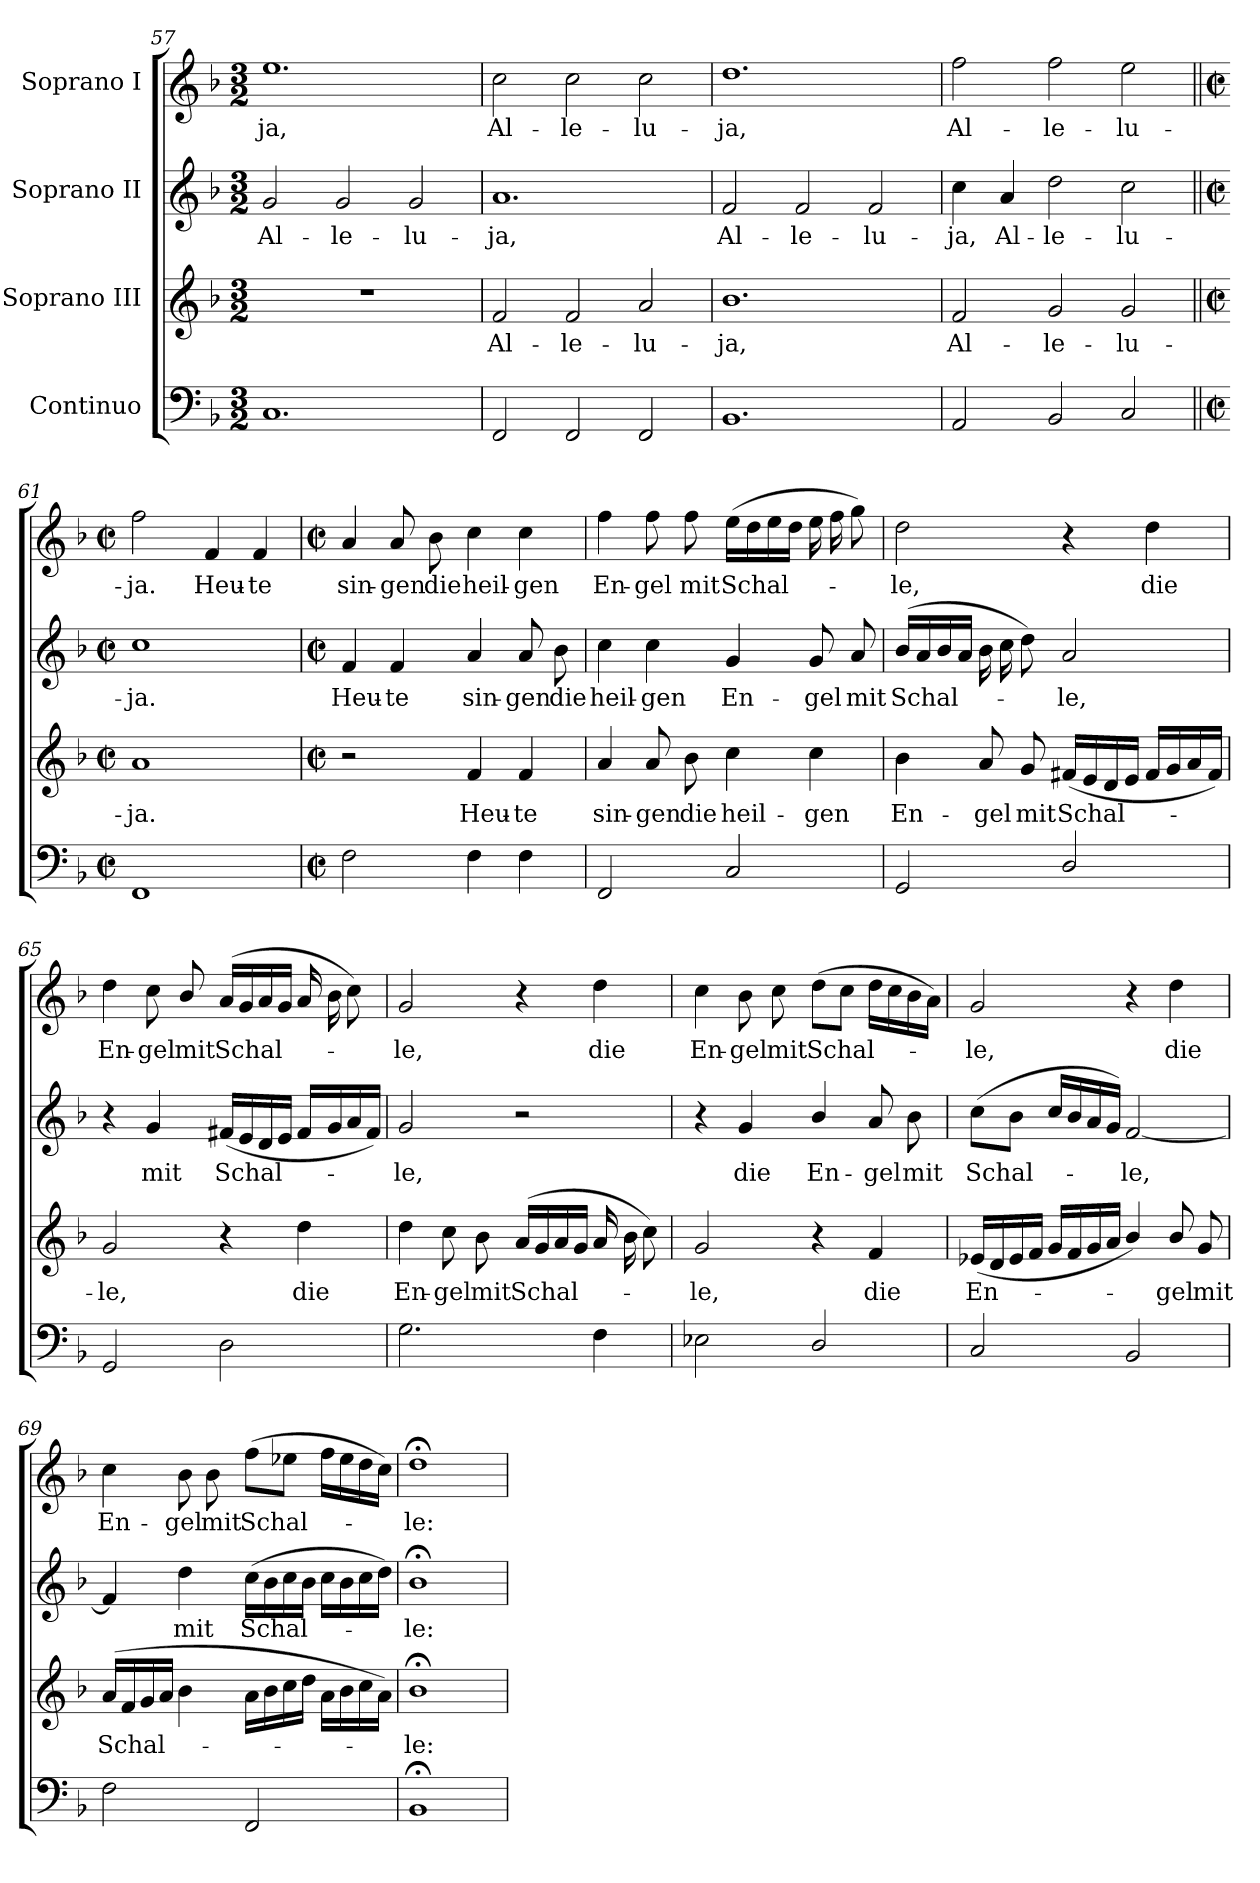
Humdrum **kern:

**kern	**kern	**text	**kern	**text	**kern	**text
*part4	*part3	*part3	*part2	*part2	*part1	*part1
*staff4	*staff3	*staff3	*staff2	*staff2	*staff1	*staff1
*I"Continuo	*I"Soprano III	*	*I"Soprano II	*	*I"Soprano I	*
*clefF4	*clefG2	*	*clefG2	*	*clefG2	*
*k[b-]	*k[b-]	*	*k[b-]	*	*k[b-]	*
*F:	*F:	*	*F:	*	*F:	*
*M3/2	*M3/2	*	*M3/2	*	*M3/2	*
=57	=57	=57	=57	=57	=57	=57
!	!LO:N:vis=1	!	!	!LO:LY:b	!	!LO:LY:b
1.C	1.r	.	2g	Al-	1.ee	-ja,
!	!	!	!	!LO:LY:b	!	!
.	.	.	2g	-le-	.	.
!	!	!	!	!LO:LY:b	!	!
.	.	.	2g	-lu-	.	.
=58	=58	=58	=58	=58	=58	=58
!	!	!LO:LY:b	!	!LO:LY:b	!	!LO:LY:b
2FF	2f	Al-	1.a	-ja,	2cc	Al-
!	!	!LO:LY:b	!	!	!	!LO:LY:b
2FF	2f	-le-	.	.	2cc	-le-
!	!	!LO:LY:b	!	!	!	!LO:LY:b
2FF	2a	-lu-	.	.	2cc	-lu-
=59	=59	=59	=59	=59	=59	=59
!	!	!LO:LY:b	!	!LO:LY:b	!	!LO:LY:b
1.BB-	1.b-	-ja,	2f	Al-	1.dd	-ja,
!	!	!	!	!LO:LY:b	!	!
.	.	.	2f	-le-	.	.
!	!	!	!	!LO:LY:b	!	!
.	.	.	2f	-lu-	.	.
=60	=60	=60	=60	=60	=60	=60
!	!	!LO:LY:b	!	!LO:LY:b	!	!LO:LY:b
2AA	2f	Al-	4cc	-ja,	2ff	Al-
!	!	!	!	!LO:LY:b	!	!
.	.	.	4a	Al-	.	.
!	!	!LO:LY:b	!	!LO:LY:b	!	!LO:LY:b
2BB-	2g	-le-	2dd	-le-	2ff	-le-
!	!	!LO:LY:b	!	!LO:LY:b	!	!LO:LY:b
2C	2g	-lu-	2cc	-lu-	2ee	-lu-
=61||	=61||	=61||	=61||	=61||	=61||	=61||
*M2/2	*M2/2	*	*M2/2	*	*M2/2	*
*met(c|)	*met(c|)	*	*met(c|)	*	*met(c|)	*
!	!	!LO:LY:b	!	!LO:LY:b	!	!LO:LY:b
1FF	1a	-ja.	1cc	-ja.	2ff	-ja.
!	!	!	!	!	!	!LO:LY:b
.	.	.	.	.	4f	Heu-
!	!	!	!	!	!	!LO:LY:b
.	.	.	.	.	4f	-te
!!LO:LB:g=z
=62	=62	=62	=62	=62	=62	=62
*M2/2	*M2/2	*	*M2/2	*	*M2/2	*
*met(c|)	*met(c|)	*	*met(c|)	*	*met(c|)	*
!	!	!	!	!LO:LY:b	!	!LO:LY:b
2F	2r	.	4f	Heu-	4a	sin-
!	!	!	!	!LO:LY:b	!	!LO:LY:b
.	.	.	4f	-te	8a	-gen
!	!	!	!	!	!	!LO:LY:b
.	.	.	.	.	8b-	die
!	!	!LO:LY:b	!	!LO:LY:b	!	!LO:LY:b
4F	4f	Heu-	4a	sin-	4cc	heil-
!	!	!LO:LY:b	!	!LO:LY:b	!	!LO:LY:b
4F	4f	-te	8a	-gen	4cc	-gen
!	!	!	!	!LO:LY:b	!	!
.	.	.	8b-	die	.	.
=63	=63	=63	=63	=63	=63	=63
!	!	!LO:LY:b	!	!LO:LY:b	!	!LO:LY:b
2FF	4a	sin-	4cc	heil-	4ff	En-
!	!	!LO:LY:b	!	!LO:LY:b	!	!LO:LY:b
.	8a	-gen	4cc	-gen	8ff	-gel
!	!	!LO:LY:b	!	!	!	!LO:LY:b
.	8b-	die	.	.	8ff	mit
!	!	!LO:LY:b	!	!LO:LY:b	!	!LO:LY:b
2C	4cc	heil-	4g	En-	(>16eeLL	Schal-
.	.	.	.	.	16dd	.
.	.	.	.	.	16ee	.
.	.	.	.	.	16ddJJ	.
!	!	!LO:LY:b	!	!LO:LY:b	!	!
.	4cc	-gen	8g	-gel	16eeLL	.
.	.	.	.	.	16ff	.
!	!	!	!	!LO:LY:b	!	!
.	.	.	8a	mit	8ggJ)	.
=64	=64	=64	=64	=64	=64	=64
!	!	!LO:LY:b	!	!LO:LY:b	!	!LO:LY:b
2GG	4b-	En-	(>16b-LL	Schal-	2dd	le,
.	.	.	16a	.	.	.
.	.	.	16b-	.	.	.
.	.	.	16aJJ	.	.	.
!	!	!LO:LY:b	!	!	!	!
.	8a	-gel	16b-LL	.	.	.
.	.	.	16cc	.	.	.
!	!	!LO:LY:b	!	!	!	!
.	8g	mit	8ddJ)	.	.	.
!	!	!LO:LY:b	!	!LO:LY:b	!	!
2D/	(<16f#XLL	Schal-	2a	le,	4r	.
.	16e	.	.	.	.	.
.	16d	.	.	.	.	.
.	16eJJ	.	.	.	.	.
!	!	!	!	!	!	!LO:LY:b
.	16f#LL	.	.	.	4dd	die
.	16g	.	.	.	.	.
.	16a	.	.	.	.	.
.	16f#JJ)	.	.	.	.	.
!!LO:LB:g=z
=65	=65	=65	=65	=65	=65	=65
!	!	!LO:LY:b	!	!	!	!LO:LY:b
2GG	2g	le,	4r	.	4dd	En-
!	!	!	!	!LO:LY:b	!	!LO:LY:b
.	.	.	4g	mit	8cc	-gel
!	!	!	!	!	!	!LO:LY:b
.	.	.	.	.	8b-/	mit
!	!	!	!	!LO:LY:b	!	!LO:LY:b
2D	4r	.	(<16f#XLL	Schal-	(>16aLL	Schal-
.	.	.	16e	.	16g	.
.	.	.	16d	.	16a	.
.	.	.	16eJJ	.	16gJJ	.
!	!	!LO:LY:b	!	!	!	!
.	4dd	die	16f#LL	.	16aLL	.
.	.	.	16g	.	16b-	.
.	.	.	16a	.	8ccJ)	.
.	.	.	16f#JJ)	.	.	.
=66	=66	=66	=66	=66	=66	=66
!	!	!LO:LY:b	!	!LO:LY:b	!	!LO:LY:b
2.G	4dd	En-	2g	le,	2g	le,
!	!	!LO:LY:b	!	!	!	!
.	8cc	-gel	.	.	.	.
!	!	!LO:LY:b	!	!	!	!
.	8b-	mit	.	.	.	.
!	!	!LO:LY:b	!	!	!	!
.	(>16aLL	Schal-	2r	.	4r	.
.	16g	.	.	.	.	.
.	16a	.	.	.	.	.
.	16gJJ	.	.	.	.	.
!	!	!	!	!	!	!LO:LY:b
4F	16aLL	.	.	.	4dd	die
.	16b-	.	.	.	.	.
.	8ccJ)	.	.	.	.	.
=67	=67	=67	=67	=67	=67	=67
!	!	!LO:LY:b	!	!	!	!LO:LY:b
2E-X	2g	le,	4r	.	4cc	En-
!	!	!	!	!LO:LY:b	!	!LO:LY:b
.	.	.	4g	die	8b-	-gel
!	!	!	!	!	!	!LO:LY:b
.	.	.	.	.	8cc	mit
!	!	!	!	!LO:LY:b	!	!LO:LY:b
2D/	4r	.	4b-/	En-	(>8ddL	Schal-
.	.	.	.	.	8ccJ	.
!	!	!LO:LY:b	!	!LO:LY:b	!	!
.	4f	die	8a	-gel	16ddLL	.
.	.	.	.	.	16cc	.
!	!	!	!	!LO:LY:b	!	!
.	.	.	8b-	mit	16b-	.
.	.	.	.	.	16aJJ)	.
!!LO:LB:g=z
=68	=68	=68	=68	=68	=68	=68
!	!	!LO:LY:b	!	!LO:LY:b	!	!LO:LY:b
2C	(<16e-XLL	En-	(<8ccL	Schal-	2g	le,
.	16d	.	.	.	.	.
.	16e-	.	8b-J	.	.	.
.	16fJJ	.	.	.	.	.
.	16gLL	.	16ccLL	.	.	.
.	16f	.	16b-	.	.	.
.	16g	.	16a	.	.	.
.	16aJJ	.	16gJJ)	.	.	.
!	!	!	!	!LO:LY:b	!	!
2BB-	4b-/)	.	[2f	le,	4r	.
!	!	!LO:LY:b	!	!	!	!LO:LY:b
.	8b-/	gel	.	.	4dd	die
!	!	!LO:LY:b	!	!	!	!
.	8g	mit	.	.	.	.
=69	=69	=69	=69	=69	=69	=69
!	!	!LO:LY:b	!	!	!	!LO:LY:b
2F	(>16aLL	Schal-	4f]	.	4cc	En-
.	16f	.	.	.	.	.
.	16g	.	.	.	.	.
.	16aJJ	.	.	.	.	.
!	!	!	!	!LO:LY:b	!	!LO:LY:b
.	4b-	.	4dd	mit	8b-	-gel
!	!	!	!	!	!	!LO:LY:b
.	.	.	.	.	8b-	mit
!	!	!	!	!LO:LY:b	!	!LO:LY:b
2FF	16aLL	.	(>16ccLL	Schal-	(>8ffL	Schal-
.	16b-	.	16b-	.	.	.
.	16cc	.	16cc	.	8ee-XJ	.
.	16ddJJ	.	16b-JJ	.	.	.
.	16aLL	.	16ccLL	.	16ffLL	.
.	16b-	.	16b-	.	16ee-	.
.	16cc	.	16cc	.	16dd	.
.	16aJJ)	.	16ddJJ)	.	16ccJJ)	.
=70	=70	=70	=70	=70	=70	=70
!	!	!LO:LY:b	!	!LO:LY:b	!	!LO:LY:b
1BB-;<	1b-;<	le:	1b-;<	le:	1dd;<	le:
=	=	=	=	=	=	=
*-	*-	*-	*-	*-	*-	*-
